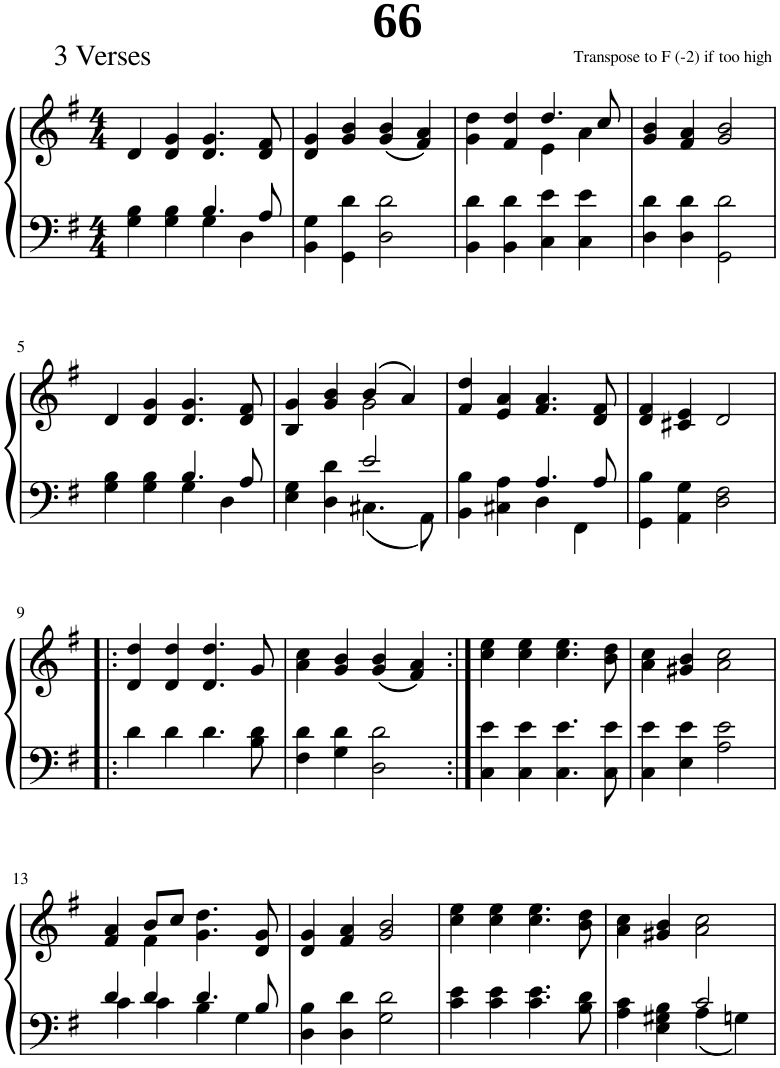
**kern	**kern
*part1	*part1
*staff2	*staff1
*I"Piano	*
*I'Pno.	*
*clefF4	*clefG2
*k[f#]	*k[f#]
*M4/4	*M4/4
=1	=1
*^	*
4G\ 4B\	2ryy	4d/
4G\ 4B\	.	4d/ 4g/
4.B/	4G\	4.d/ 4.g/
.	4D\	.
8A/	.	8d/ 8f#/
*v	*v	*
=2	=2
4BB\ 4G\	4d/ 4g/
4GG\ 4d\	4g/ 4b/
2D\ 2d\	(4g/ 4b/
.	4f#/ 4a/)
=3	=3
*	*^
4BB\ 4d\	4g\ 4dd\	2ryy
4BB\ 4d\	4f#/ 4dd/	.
4C\ 4e\	4.dd/	4e\
4C\ 4e\	.	4a\
.	8cc/	.
*	*v	*v
=4	=4
4D\ 4d\	4g/ 4b/
4D\ 4d\	4f#/ 4a/
2GG\ 2d\	2g/ 2b/
!!LO:LB:g=z
=5	=5
*^	*
4G\ 4B\	2ryy	4d/
4G\ 4B\	.	4d/ 4g/
4.B/	4G\	4.d/ 4.g/
.	4D\	.
8A/	.	8d/ 8f#/
=6	=6	=6
*	*	*^
4E\ 4G\	2ryy	4B/ 4g/	2ryy
4D\ 4d\	.	4g/ 4b/	.
2e/	4.C#X\	(4b/	2g\
.	.	4a/)	.
.	8AA\	.	.
*	*	*v	*v
=7	=7	=7
4BB\ 4B\	2ryy	4f#/ 4dd/
4C#X\ 4A\	.	4e/ 4a/
4.A/	4D\	4.f#/ 4.a/
.	4FF#\	.
8A/	.	8d/ 8f#/
*v	*v	*
=8	=8
4GG\ 4B\	4d/ 4f#/
4AA\ 4G\	4c#X/ 4e/
2D\ 2F#\	2d/
!!LO:LB:g=z
=9!|:	=9!|:
4d\	4d/ 4dd/
4d\	4d/ 4dd/
4.d\	4.d/ 4.dd/
8B\ 8d\	8g/
=10	=10
4F#\ 4d\	4a\ 4cc\
4G\ 4d\	4g/ 4b/
2D\ 2d\	(4g/ 4b/
.	4f#/ 4a/)
=11:|!	=11:|!
4C\ 4e\	4cc\ 4ee\
4C\ 4e\	4cc\ 4ee\
4.C\ 4.e\	4.cc\ 4.ee\
8C\ 8e\	8b\ 8dd\
=12	=12
4C\ 4e\	4a\ 4cc\
4E\ 4e\	4g#X/ 4b/
2A\ 2e\	2a\ 2cc\
!!LO:LB:g=z
=13	=13
*^	*^
4d/	4c\	4f#/ 4a/	4ryy
4d/	4c\	8b/L	4f#\
.	.	8cc/J	.
4.d/	4B\	4.g\ 4.dd\	2ryy
.	4G\	.	.
8B/	.	8d/ 8g/	.
*v	*v	*	*
*	*v	*v
=14	=14
4D\ 4B\	4d/ 4g/
4D\ 4d\	4f#/ 4a/
2G\ 2d\	2g/ 2b/
=15	=15
4c\ 4e\	4cc\ 4ee\
4c\ 4e\	4cc\ 4ee\
4.c\ 4.e\	4.cc\ 4.ee\
8B\ 8d\	8b\ 8dd\
=16	=16
*^	*
4A\ 4c\	2ryy	4a\ 4cc\
4E\ 4G#X\ 4B\	.	4g#X/ 4b/
2c/	4A\	2a\ 2cc\
.	4Gn\	.
*v	*v	*
=	=
*-	*-
